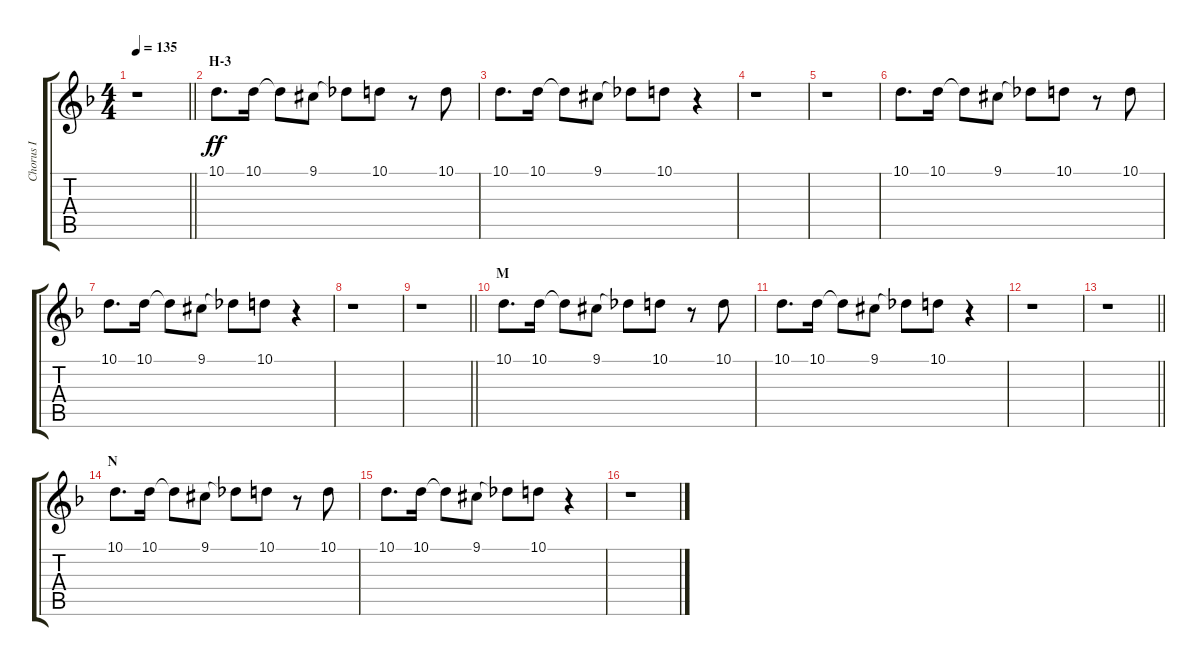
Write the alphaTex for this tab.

\track ("Chorus I" "Chorus I") {instrument voiceoohs}
\staff {score tabs}
\tuning (E4 B3 G3 D3 A2 E2) {hide}
\ts (4 4)
\tempo 135
\clef g2
\barLineRight lightlight
\ks f
r.1{dy ff} |
\section ("" "H-3")
10.1.8{d} 10.1.16 10.1{t}.8 9.1{acc #}.8 9.1{t}.8 10.1.8 r.8 10.1.8 |
10.1.8{d} 10.1.16 10.1{t}.8 9.1{acc #}.8 9.1{t}.8 10.1.8 r.4 |
r.1 |
r.1 |
10.1.8{d} 10.1.16 10.1{t}.8 9.1{acc #}.8 9.1{t}.8 10.1.8 r.8 10.1.8 |
10.1.8{d} 10.1.16 10.1{t}.8 9.1{acc #}.8 9.1{t}.8 10.1.8 r.4 |
r.1 |
\barLineRight lightlight
r.1 |
\section ("" "M")
10.1.8{d} 10.1.16 10.1{t}.8 9.1{acc #}.8 9.1{t}.8 10.1.8 r.8 10.1.8 |
10.1.8{d} 10.1.16 10.1{t}.8 9.1{acc #}.8 9.1{t}.8 10.1.8 r.4 |
r.1 |
\barLineRight lightlight
r.1 |
\section ("" "N")
10.1.8{d} 10.1.16 10.1{t}.8 9.1{acc #}.8 9.1{t}.8 10.1.8 r.8 10.1.8 |
10.1.8{d} 10.1.16 10.1{t}.8 9.1{acc #}.8 9.1{t}.8 10.1.8 r.4 |
r.1
